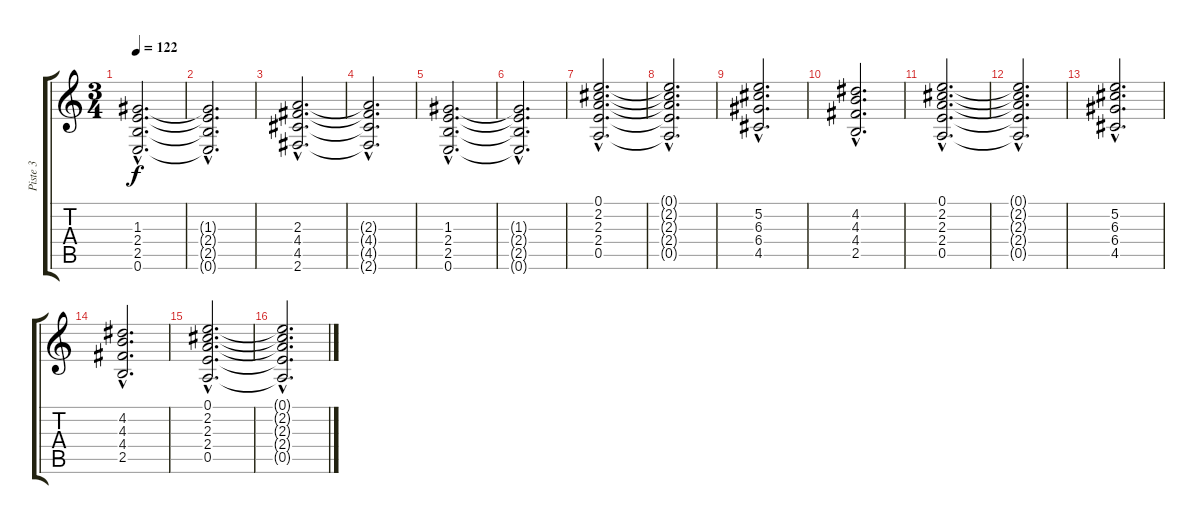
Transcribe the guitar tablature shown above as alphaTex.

\track ("Piste 3" "Piste 3") {instrument overdrivenguitar}
\staff {score tabs}
\tuning (E4 B3 G3 D3 A2 E2) {hide}
\ts (3 4)
\tempo 122
\clef g2
\ks c
(1.3{hac} 2.4{hac} 2.5{hac} 0.6{hac}).2{d dy f} |
(1.3{hac t} 2.4{hac t} 2.5{hac t} 0.6{hac t}).2{d} |
(2.3{hac} 4.4{hac} 4.5{hac} 2.6{hac}).2{d} |
(2.3{hac t} 4.4{hac t} 4.5{hac t} 2.6{hac t}).2{d} |
(1.3{hac} 2.4{hac} 2.5{hac} 0.6{hac}).2{d} |
(1.3{hac t} 2.4{hac t} 2.5{hac t} 0.6{hac t}).2{d} |
(0.1{hac} 2.2{hac} 2.3{hac} 2.4{hac} 0.5{hac}).2{d} |
(0.1{hac t} 2.2{hac t} 2.3{hac t} 2.4{hac t} 0.5{hac t}).2{d} |
(5.2{hac} 6.3{hac} 6.4{hac} 4.5{hac}).2{d} |
(4.2{hac} 4.3{hac} 4.4{hac} 2.5{hac}).2{d} |
(0.1{hac} 2.2{hac} 2.3{hac} 2.4{hac} 0.5{hac}).2{d} |
(0.1{hac t} 2.2{hac t} 2.3{hac t} 2.4{hac t} 0.5{hac t}).2{d} |
(5.2{hac} 6.3{hac} 6.4{hac} 4.5{hac}).2{d} |
(4.2{hac} 4.3{hac} 4.4{hac} 2.5{hac}).2{d} |
(0.1{hac} 2.2{hac} 2.3{hac} 2.4{hac} 0.5{hac}).2{d} |
(0.1{hac t} 2.2{hac t} 2.3{hac t} 2.4{hac t} 0.5{hac t}).2{d}
